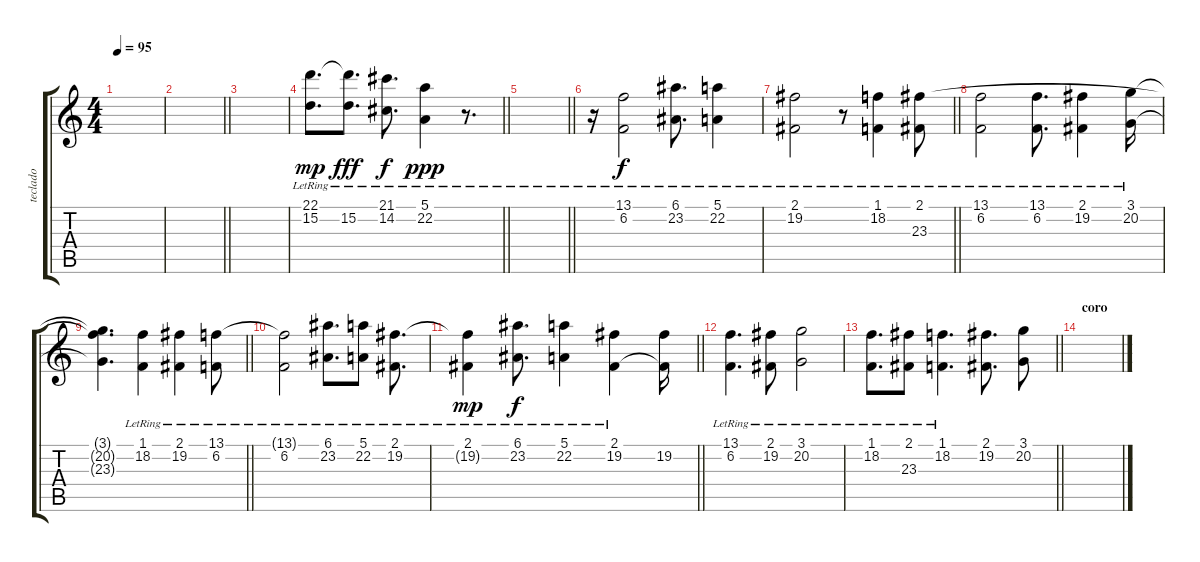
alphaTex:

\track ("teclado" "teclado") {instrument electricpiano1}
\staff {score tabs}
\tuning (E4 B3 G3 D3 A2 E2) {hide}
\ts (4 4)
\tempo 95
\clef g2
\ks c
|
\barLineRight lightlight
|
|
\barLineRight lightlight
(22.1{lr} 15.2{lr}).8{d dy mp} (22.1{t} 15.2{lr}).8{d dy fff} (21.1{lr} 14.2{lr}).8{d dy f} (5.1 22.2{lr}).4{dy ppp} r.8{d} |
\barLineRight lightlight
|
\section ("" "")
r.16 (13.1 6.2{lr}).2{dy f} (6.1{lr} 23.2).8{d} (5.1{lr} 22.2).4 |
\barLineRight lightlight
(2.1{lr} 19.2).2 r.8 (1.1{lr} 18.2).4 (2.1{lr} 23.3).8 |
(13.1 6.2{lr}).2 (13.1 6.2{lr}).8{d} (2.1{lr} 19.2).4 (3.1{lr} 20.2).16 |
\barLineRight lightlight
(3.1{t} 20.2{t} 23.3{t}).4{d} (1.1{lr} 18.2).4 (2.1{lr} 19.2).4 (13.1 6.2{lr}).8 |
(13.1{t} 6.2{lr}).2 (6.1{lr} 23.2).8{d} (5.1{lr} 22.2).8 (2.1{lr} 19.2).8{d} |
\barLineRight lightlight
(2.1{lr} 19.2{t}).4{dy mp} (6.1{lr} 23.2).8{d dy f} (5.1{lr} 22.2).4 (2.1{lr} 19.2).4 (2.1{t} 19.2).16 |
(13.1 6.2{lr}).4{d} (2.1{lr} 19.2).8 (3.1{lr} 20.2).2 |
\barLineRight lightlight
(1.1{lr} 18.2).8{d} (2.1{lr} 23.3).8 (1.1{lr} 18.2).4{d} (2.1 19.2).8{d} (3.1 20.2).8 |
\section ("" "coro")
